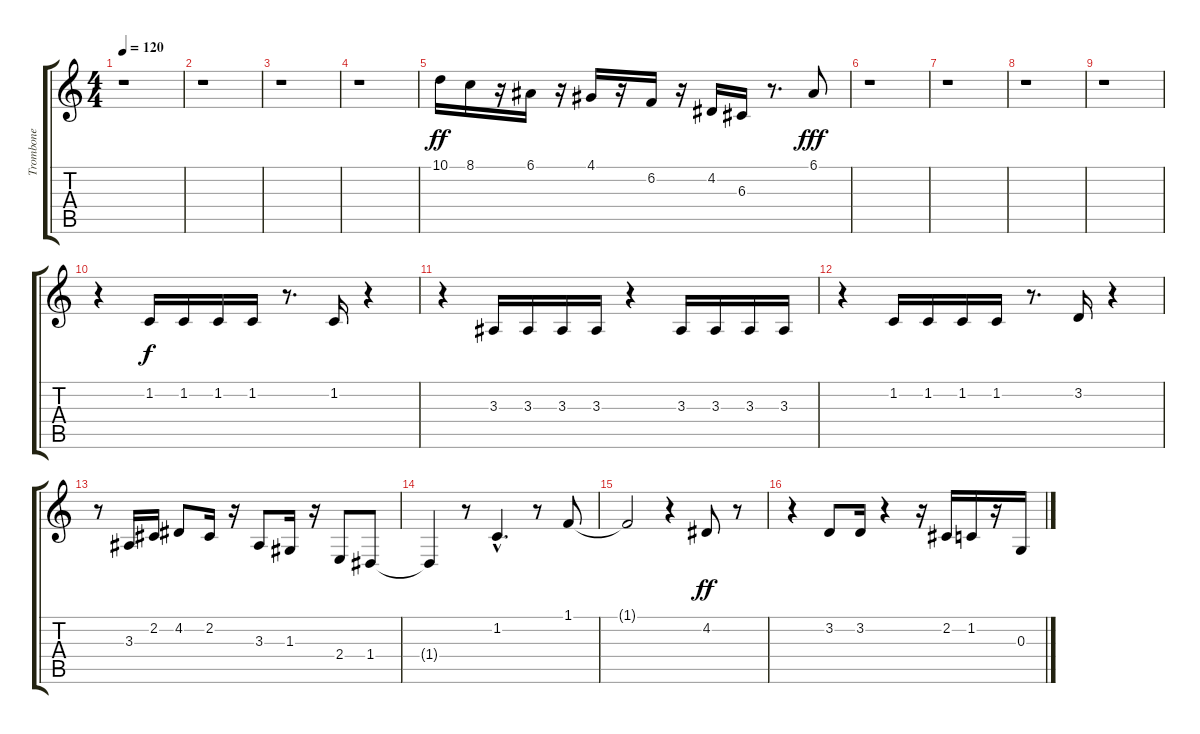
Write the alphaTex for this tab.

\track ("Trombone" "Trombone") {instrument trombone}
\staff {score tabs}
\tuning (E4 B3 G3 D3 A2 E2) {hide}
\ts (4 4)
\tempo 120
\clef g2
\ks c
r.1{dy ff} |
r.1 |
r.1 |
r.1 |
10.1.16 8.1.16 r.16 6.1.16 r.16 4.1.16 r.16 6.2.16 r.16 4.2.16 6.3.16 r.8{d} 6.1.8{dy fff} |
r.1 |
r.1 |
r.1 |
r.1 |
r.4 1.2.16{dy f} 1.2.16 1.2.16 1.2.16 r.8{d} 1.2.16 r.4 |
r.4 3.3.16 3.3.16 3.3.16 3.3.16 r.4 3.3.16 3.3.16 3.3.16 3.3.16 |
r.4 1.2.16 1.2.16 1.2.16 1.2.16 r.8{d} 3.2.16 r.4 |
r.8 3.3.16 2.2.16 4.2.8 2.2.16 r.16 3.3.8 1.3.16 r.16 2.4.8 1.4.8 |
1.4{t}.4 r.8 1.2{hac}.4{d} r.8 1.1.8 |
1.1{t}.2 r.4 4.2.8{dy ff} r.8 |
r.4 3.2.8 3.2.16 r.4 r.16 2.2.16 1.2.16 r.16 0.3.16
